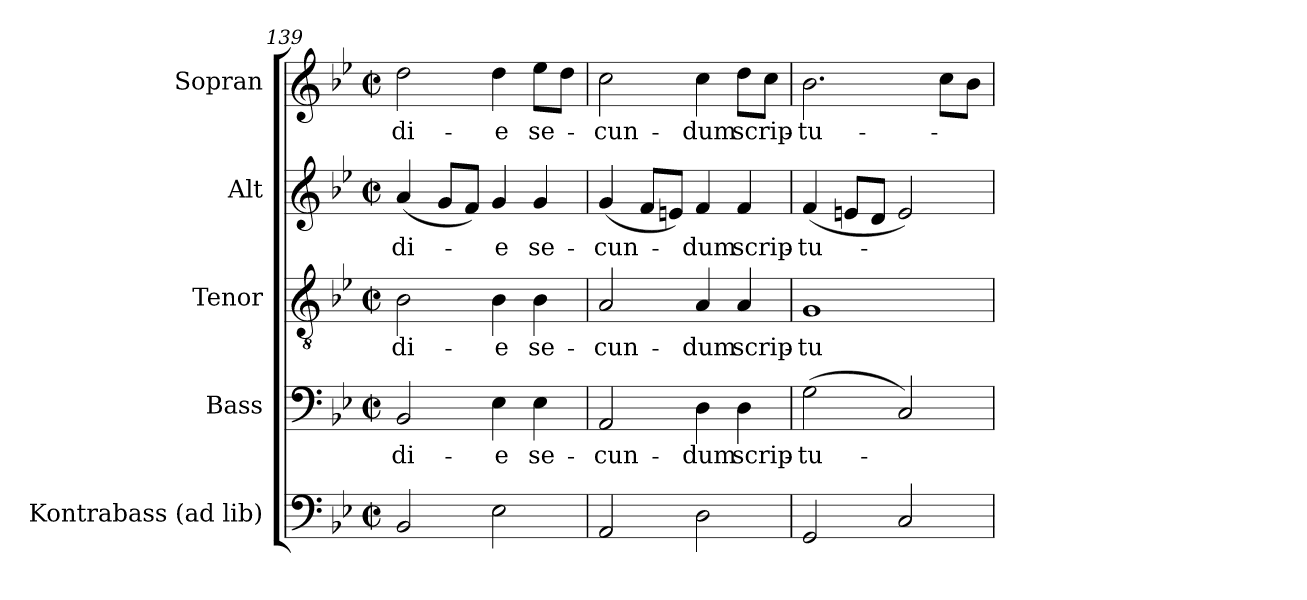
**kern	**kern	**text	**kern	**text	**kern	**text	**kern	**text
*part5	*part4	*part4	*part3	*part3	*part2	*part2	*part1	*part1
*staff5	*staff4	*staff4	*staff3	*staff3	*staff2	*staff2	*staff1	*staff1
*I"Kontrabass (ad lib)	*I"Bass	*	*I"Tenor	*	*I"Alt	*	*I"Sopran	*
*I'Kb.	*I'B.	*	*I'T.	*	*I'A.	*	*I'S.	*
!!LO:LB:g=z
*clefF4	*clefF4	*	*clefGv2	*	*clefG2	*	*clefG2	*
*ITrd7c12	*	*	*	*	*	*	*	*
*k[b-e-]	*k[b-e-]	*	*k[b-e-]	*	*k[b-e-]	*	*k[b-e-]	*
*B-:	*B-:	*	*B-:	*	*B-:	*	*B-:	*
*M2/2	*M2/2	*	*M2/2	*	*M2/2	*	*M2/2	*
*met(c|)	*met(c|)	*	*met(c|)	*	*met(c|)	*	*met(c|)	*
=139	=139	=139	=139	=139	=139	=139	=139	=139
!	!	!LO:LY:b	!	!LO:LY:b	!	!LO:LY:b	!	!LO:LY:b
2BBB-/	2BB-/	di-	2B-\	di-	(<4a/	di-	2dd\	di-
.	.	.	.	.	8g/L	.	.	.
.	.	.	.	.	8f/J)	.	.	.
!	!	!LO:LY:b	!	!LO:LY:b	!	!LO:LY:b	!	!LO:LY:b
2EE-\	4E-\	-e	4B-\	-e	4g/	-e	4dd\	-e
!	!	!LO:LY:b	!	!LO:LY:b	!	!LO:LY:b	!	!LO:LY:b
.	4E-\	se-	4B-\	se-	4g/	se-	8ee-\L	se-
.	.	.	.	.	.	.	8dd\J	.
=140	=140	=140	=140	=140	=140	=140	=140	=140
!	!	!LO:LY:b	!	!LO:LY:b	!	!LO:LY:b	!	!LO:LY:b
2AAA/	2AA/	-cun-	2A/	-cun-	(<4g/	-cun-	2cc\	-cun-
.	.	.	.	.	8f/L	.	.	.
.	.	.	.	.	8en/J)	.	.	.
!	!	!LO:LY:b	!	!LO:LY:b	!	!LO:LY:b	!	!LO:LY:b
2DD\	4D\	-dum	4A/	-dum	4f/	-dum	4cc\	-dum
!	!	!LO:LY:b	!	!LO:LY:b	!	!LO:LY:b	!	!LO:LY:b
.	4D\	scrip-	4A/	scrip-	4f/	scrip-	8dd\L	scrip-
.	.	.	.	.	.	.	8cc\J	.
=141	=141	=141	=141	=141	=141	=141	=141	=141
!	!	!LO:LY:b	!	!LO:LY:b	!	!LO:LY:b	!	!LO:LY:b
2GGG/	(>2G\	-tu-	1G	-tu-	(<4f/	-tu-	2.b-\	-tu-
.	.	.	.	.	8en/L	.	.	.
.	.	.	.	.	8d/J	.	.	.
2CC/	2C/)	.	.	.	2e/)	.	.	.
.	.	.	.	.	.	.	8cc\L	.
.	.	.	.	.	.	.	8b-\J	.
=	=	=	=	=	=	=	=	=
*-	*-	*-	*-	*-	*-	*-	*-	*-
